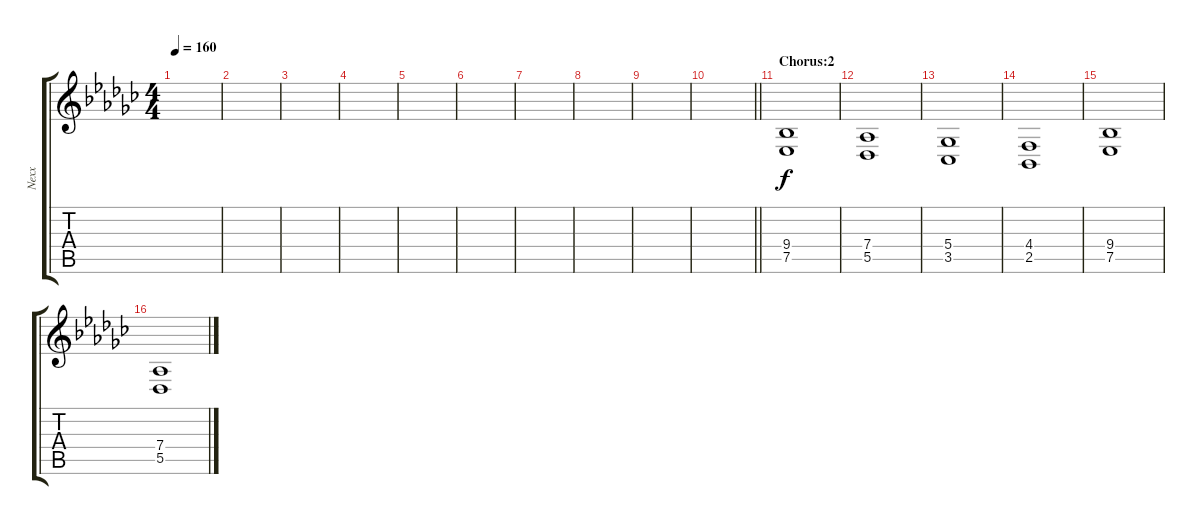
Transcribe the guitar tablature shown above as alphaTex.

\track ("Nexx" "Nexx") {instrument stringensemble2}
\staff {score tabs}
\tuning (Eb4 Bb3 Gb3 Db3 Ab2 Eb2) {hide}
\ts (4 4)
\tempo 160
\clef g2
\ks ebminor
|
|
|
|
|
|
|
|
|
\barLineRight lightlight
|
\section ("" "Chorus:2")
(9.4 7.5).1 |
(7.4 5.5).1 |
(5.4 3.5).1 |
(4.4 2.5).1 |
(9.4 7.5).1 |
(7.4 5.5).1
